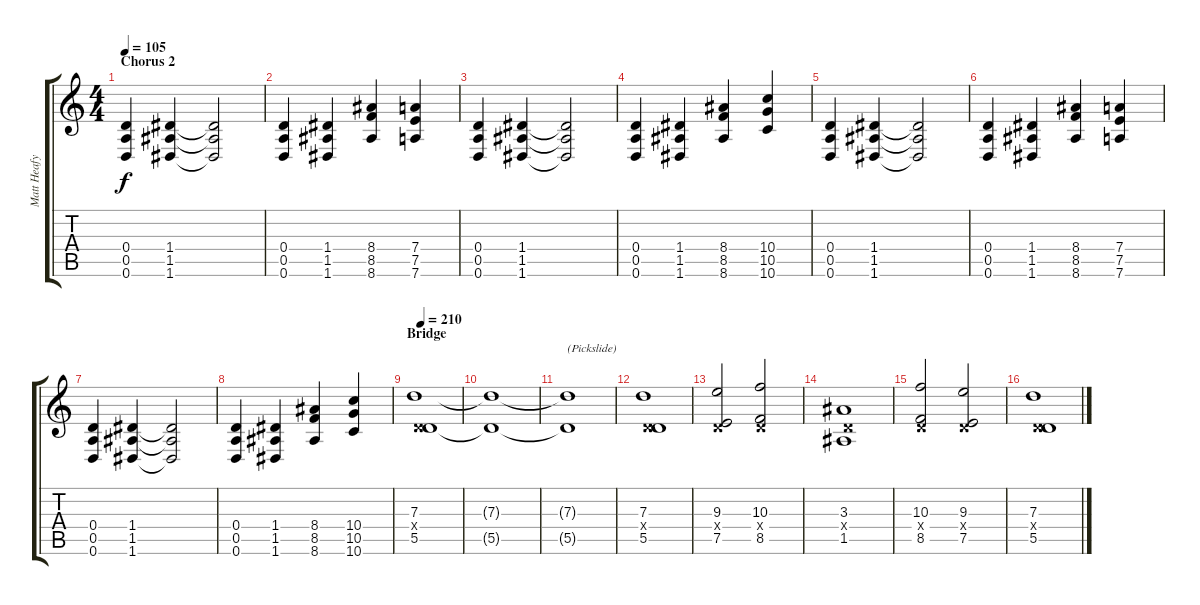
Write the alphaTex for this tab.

\track ("Matt Heafy" "Matt Heafy") {instrument distortionguitar}
\staff {score tabs}
\tuning (E4 B3 G3 D3 A2 D2) {hide}
\ts (4 4)
\section ("" "Chorus 2")
\tempo 105
\clef g2
\ks c
(0.4 0.5 0.6).4{dy f} (1.4 1.5 1.6).4 (1.4{t} 1.5{t} 1.6{t}).2 |
(0.4 0.5 0.6).4 (1.4 1.5 1.6).4 (8.4 8.5 8.6).4 (7.4 7.5 7.6).4 |
(0.4 0.5 0.6).4 (1.4 1.5 1.6).4 (1.4{t} 1.5{t} 1.6{t}).2 |
(0.4 0.5 0.6).4 (1.4 1.5 1.6).4 (8.4 8.5 8.6).4 (10.4 10.5 10.6).4 |
(0.4 0.5 0.6).4 (1.4 1.5 1.6).4 (1.4{t} 1.5{t} 1.6{t}).2 |
(0.4 0.5 0.6).4 (1.4 1.5 1.6).4 (8.4 8.5 8.6).4 (7.4 7.5 7.6).4 |
(0.4 0.5 0.6).4 (1.4 1.5 1.6).4 (1.4{t} 1.5{t} 1.6{t}).2 |
(0.4 0.5 0.6).4 (1.4 1.5 1.6).4 (8.4 8.5 8.6).4 (10.4 10.5 10.6).4 |
\section ("" "Bridge")
\tempo 210
(7.3 0.4{x} 5.5).1 |
(7.3{t} 5.5{t}).1 |
(7.3{t} 5.5{t}).1{txt "(Pickslide)"} |
(7.3 0.4{x} 5.5).1 |
(9.3 0.4{x} 7.5).2 (10.3 0.4{x} 8.5).2 |
(3.3 0.4{x} 1.5).1 |
(10.3 0.4{x} 8.5).2 (9.3 0.4{x} 7.5).2 |
(7.3 0.4{x} 5.5).1
